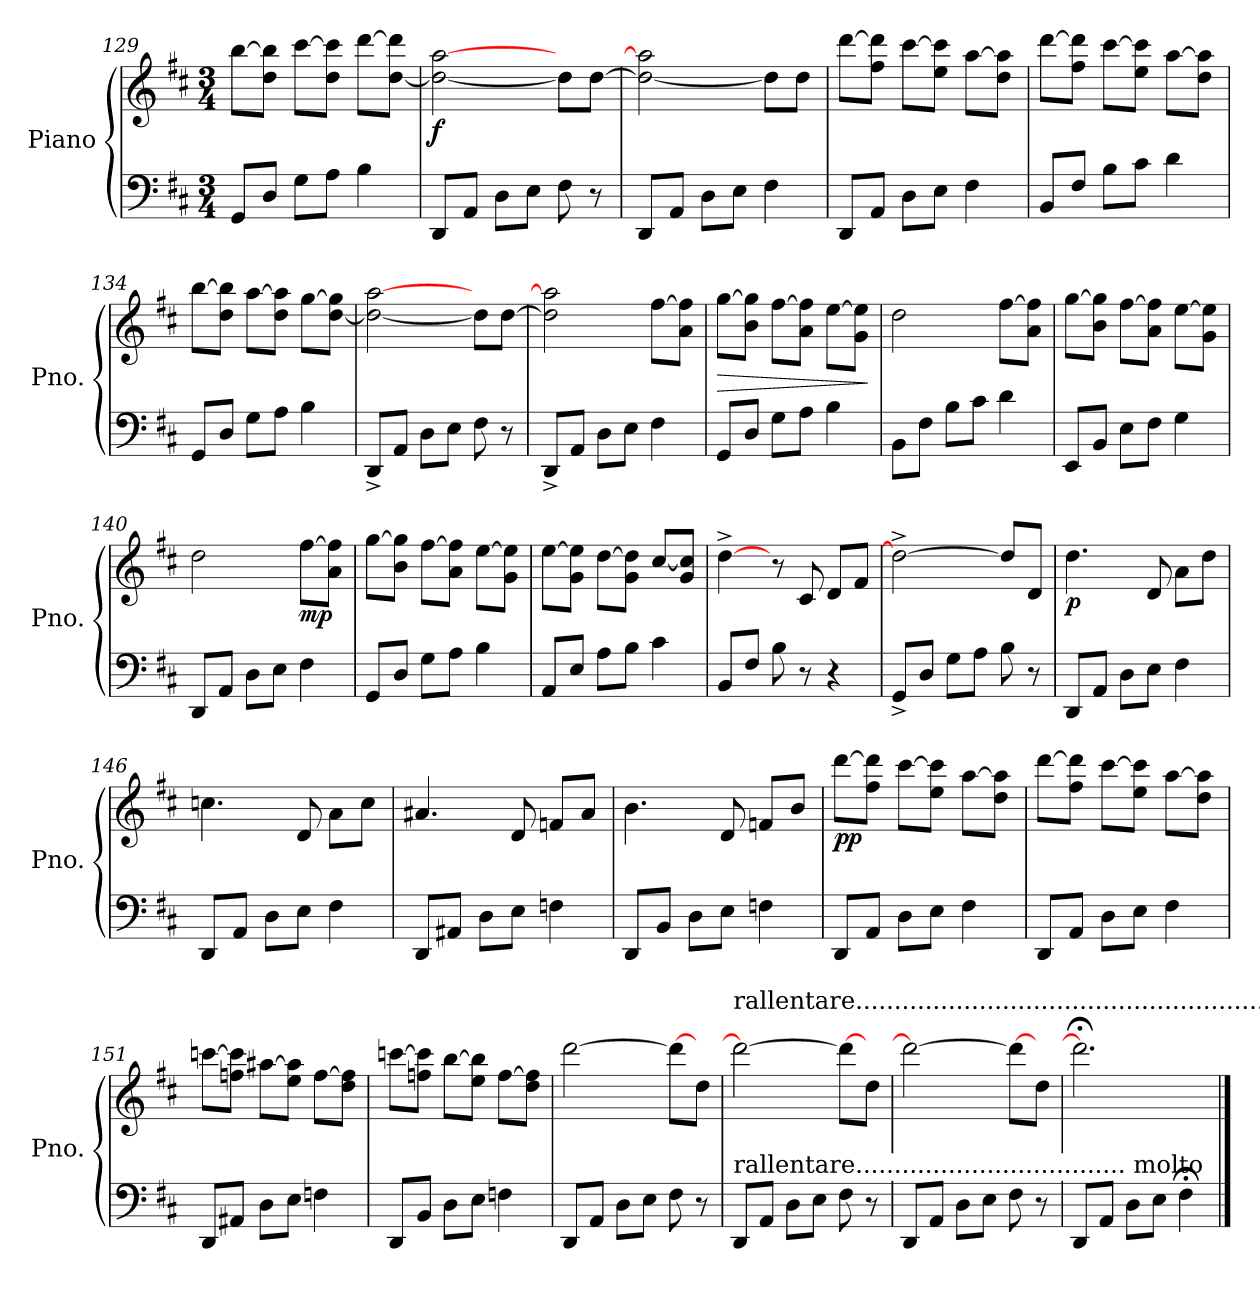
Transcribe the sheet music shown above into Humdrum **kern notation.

**kern	**kern	**dynam
*part1	*part1	*part1
*staff2	*staff1	*staff1/2
*I"Piano	*	*
*I'Pno.	*	*
*clefF4	*clefG2	*
*k[f#c#]	*k[f#c#]	*
*M3/4	*M3/4	*
=129	=129	=129
8GG/L	[8bb\L	.
8D/J	8dd\ 8bb\]J	.
8G\L	[8ccc#\L	.
8A\J	8dd\ 8ccc#\]J	.
4B\	[8ddd\L	.
.	[8dd\ 8ddd\]J	.
!!LO:LB:g=z
=130	=130	=130
!	!	!LO:DY:b
8DD/L	2dd\_ [2aa\	f
8AA/J	.	.
8D\L	.	.
8E\J	.	.
8F#\	8dd\L]	.
8r	[8dd\J	.
=131	=131	=131
8DD/L	2dd\_ 2aa\]	.
8AA/J	.	.
8D\L	.	.
8E\J	.	.
4F#\	8dd\L]	.
.	8dd\J	.
=132	=132	=132
8DD/L	[8ddd\L	.
8AA/J	8ff#\ 8ddd\]J	.
8D\L	[8ccc#\L	.
8E\J	8ee\ 8ccc#\]J	.
4F#\	[8aa\L	.
.	8dd\ 8aa\]J	.
=133	=133	=133
8BB/L	[8ddd\L	.
8F#/J	8ff#\ 8ddd\]J	.
8B\L	[8ccc#\L	.
8c#\J	8ee\ 8ccc#\]J	.
4d\	[8aa\L	.
.	8dd\ 8aa\]J	.
=134	=134	=134
8GG/L	[8bb\L	.
8D/J	8dd\ 8bb\]J	.
8G\L	[8aa\L	.
8A\J	8dd\ 8aa\]J	.
4B\	[8gg\L	.
.	[8dd\ 8gg\]J	.
!!LO:LB:g=z
=135	=135	=135
8DD^/L	2dd\_ [2aa\	.
8AA/J	.	.
8D\L	.	.
8E\J	.	.
8F#\	8dd\L]	.
8r	[8dd\J	.
=136	=136	=136
8DD^/L	2dd\] 2aa\]	.
8AA/J	.	.
8D\L	.	.
8E\J	.	.
4F#\	[8ff#\L	.
.	8a\ 8ff#\]J	.
=137	=137	=137
!	!	!LO:HP:b
8GG/L	[8gg\L	>
8D/J	8b\ 8gg\]J	.
8G\L	[8ff#\L	.
8A\J	8a\ 8ff#\]J	.
4B\	[8ee\L	.
.	8g\ 8ee\]J	.
.	.	]
=138	=138	=138
8BB\L	2dd\	.
8F#\J	.	.
8B\L	.	.
8c#\J	.	.
4d\	[8ff#\L	.
.	8a\ 8ff#\]J	.
=139	=139	=139
8EE/L	[8gg\L	.
8BB/J	8b\ 8gg\]J	.
8E\L	[8ff#\L	.
8F#\J	8a\ 8ff#\]J	.
4G\	[8ee\L	.
.	8g\ 8ee\]J	.
=140	=140	=140
8DD/L	2dd\	.
8AA/J	.	.
8D\L	.	.
8E\J	.	.
!	!	!LO:DY:b
4F#\	[8ff#\L	mp
.	8a\ 8ff#\]J	.
!!LO:LB:g=z
=141	=141	=141
8GG/L	[8gg\L	.
8D/J	8b\ 8gg\]J	.
8G\L	[8ff#\L	.
8A\J	8a\ 8ff#\]J	.
4B\	[8ee\L	.
.	8g\ 8ee\]J	.
=142	=142	=142
8AA/L	[8ee\L	.
8E/J	8g\ 8ee\]J	.
8A\L	[8dd\L	.
8B\J	8g\ 8dd\]J	.
4c#\	[8cc#/L	.
.	8g/ 8cc#/]J	.
=143	=143	=143
8BB/L	[4dd^\	.
8F#/J	.	.
8B\	8r	.
8r	8c#/	.
4r	8d/L	.
.	8f#/J	.
=144	=144	=144
8GG^/L	2dd^\_	.
8D/J	.	.
8G\L	.	.
8A\J	.	.
8B\	8dd/L]	.
8r	8d/J	.
=145	=145	=145
!	!	!LO:DY:b
8DD/L	4.dd\	p
8AA/J	.	.
8D\L	.	.
8E\J	8d/	.
4F#\	8a\L	.
.	8dd\J	.
=146	=146	=146
8DD/L	4.ccn\	.
8AA/J	.	.
8D\L	.	.
8E\J	8d/	.
4F#\	8a\L	.
.	8cc\J	.
!!LO:LB:g=z
=147	=147	=147
8DD/L	4.a#X/	.
8AA#X/J	.	.
8D\L	.	.
8E\J	8d/	.
4Fn\	8fn/L	.
.	8a#/J	.
=148	=148	=148
8DD/L	4.b\	.
8BB/J	.	.
8D\L	.	.
8E\J	8d/	.
4Fn\	8fn/L	.
.	8b/J	.
=149	=149	=149
!	!	!LO:DY:b
8DD/L	[8ddd\L	pp
8AA/J	8ff#\ 8ddd\]J	.
8D\L	[8ccc#\L	.
8E\J	8ee\ 8ccc#\]J	.
4F#\	[8aa\L	.
.	8dd\ 8aa\]J	.
=150	=150	=150
8DD/L	[8ddd\L	.
8AA/J	8ff#\ 8ddd\]J	.
8D\L	[8ccc#\L	.
8E\J	8ee\ 8ccc#\]J	.
4F#\	[8aa\L	.
.	8dd\ 8aa\]J	.
!!LO:PB:g=z
=151	=151	=151
8DD/L	[8cccn\L	.
8AA#X/J	8ffn\ 8ccc\]J	.
8D\L	[8aa#X\L	.
8E\J	8ee\ 8aa#\]J	.
4Fn\	[8ff\L	.
.	8dd\ 8ff\]J	.
=152	=152	=152
8DD/L	[8cccn\L	.
8BB/J	8ffn\ 8ccc\]J	.
8D\L	[8bb\L	.
8E\J	8ee\ 8bb\]J	.
4Fn\	[8ff\L	.
.	8dd\ 8ff\]J	.
=153	=153	=153
*	*MM105	*
8DD/L	[2ddd\	.
8AA/J	.	.
8D\L	.	.
8E\J	.	.
8F#\	8ddd\L_	.
8r	8dd\J	.
=154	=154	=154
*	*MM95	*
!	!LO:TX:a:t=rallentare........................................................molto	!
!LO:TX:a:t=rallentare................................... molto	!	!
8DD/L	2ddd\_	.
8AA/J	.	.
8D\L	.	.
8E\J	.	.
8F#\	8ddd\L_	.
8r	8dd\J	.
=155	=155	=155
*	*MM85	*
8DD/L	2ddd\_	.
8AA/J	.	.
8D\L	.	.
8E\J	.	.
8F#\	8ddd\L_	.
8r	8dd\J	.
!!LO:LB:g=z
=156	=156	=156
*	*MM75	*
8DD/L	2.ddd;<\]	.
8AA/J	.	.
8D\L	.	.
8E\J	.	.
4F#;<\	.	.
==	==	==
*-	*-	*-
